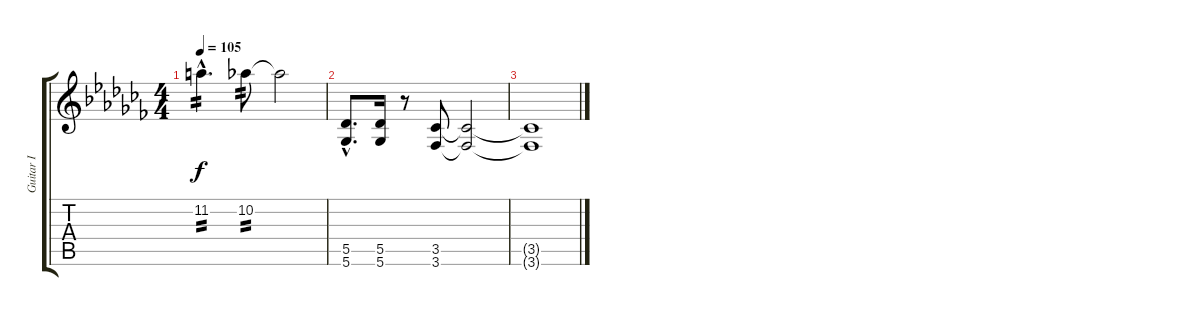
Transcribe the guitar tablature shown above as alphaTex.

\track ("Guitar I" "Guitar I") {instrument distortionguitar}
\staff {score tabs}
\tuning (Eb4 Bb3 Gb3 Db3 Ab2 Db2) {hide}
\ts (4 4)
\tempo 105
\clef g2
\ks abminor
11.2{hac}.4{d tp 2 dy f} 10.2.8{tp 2} 10.2{t}.2 |
(5.5{hac} 5.6{hac}).8{d} (5.5 5.6).16 r.8 (3.5 3.6).8 (3.5{t} 3.6{t}).2 |
(3.5{t} 3.6{t}).1
